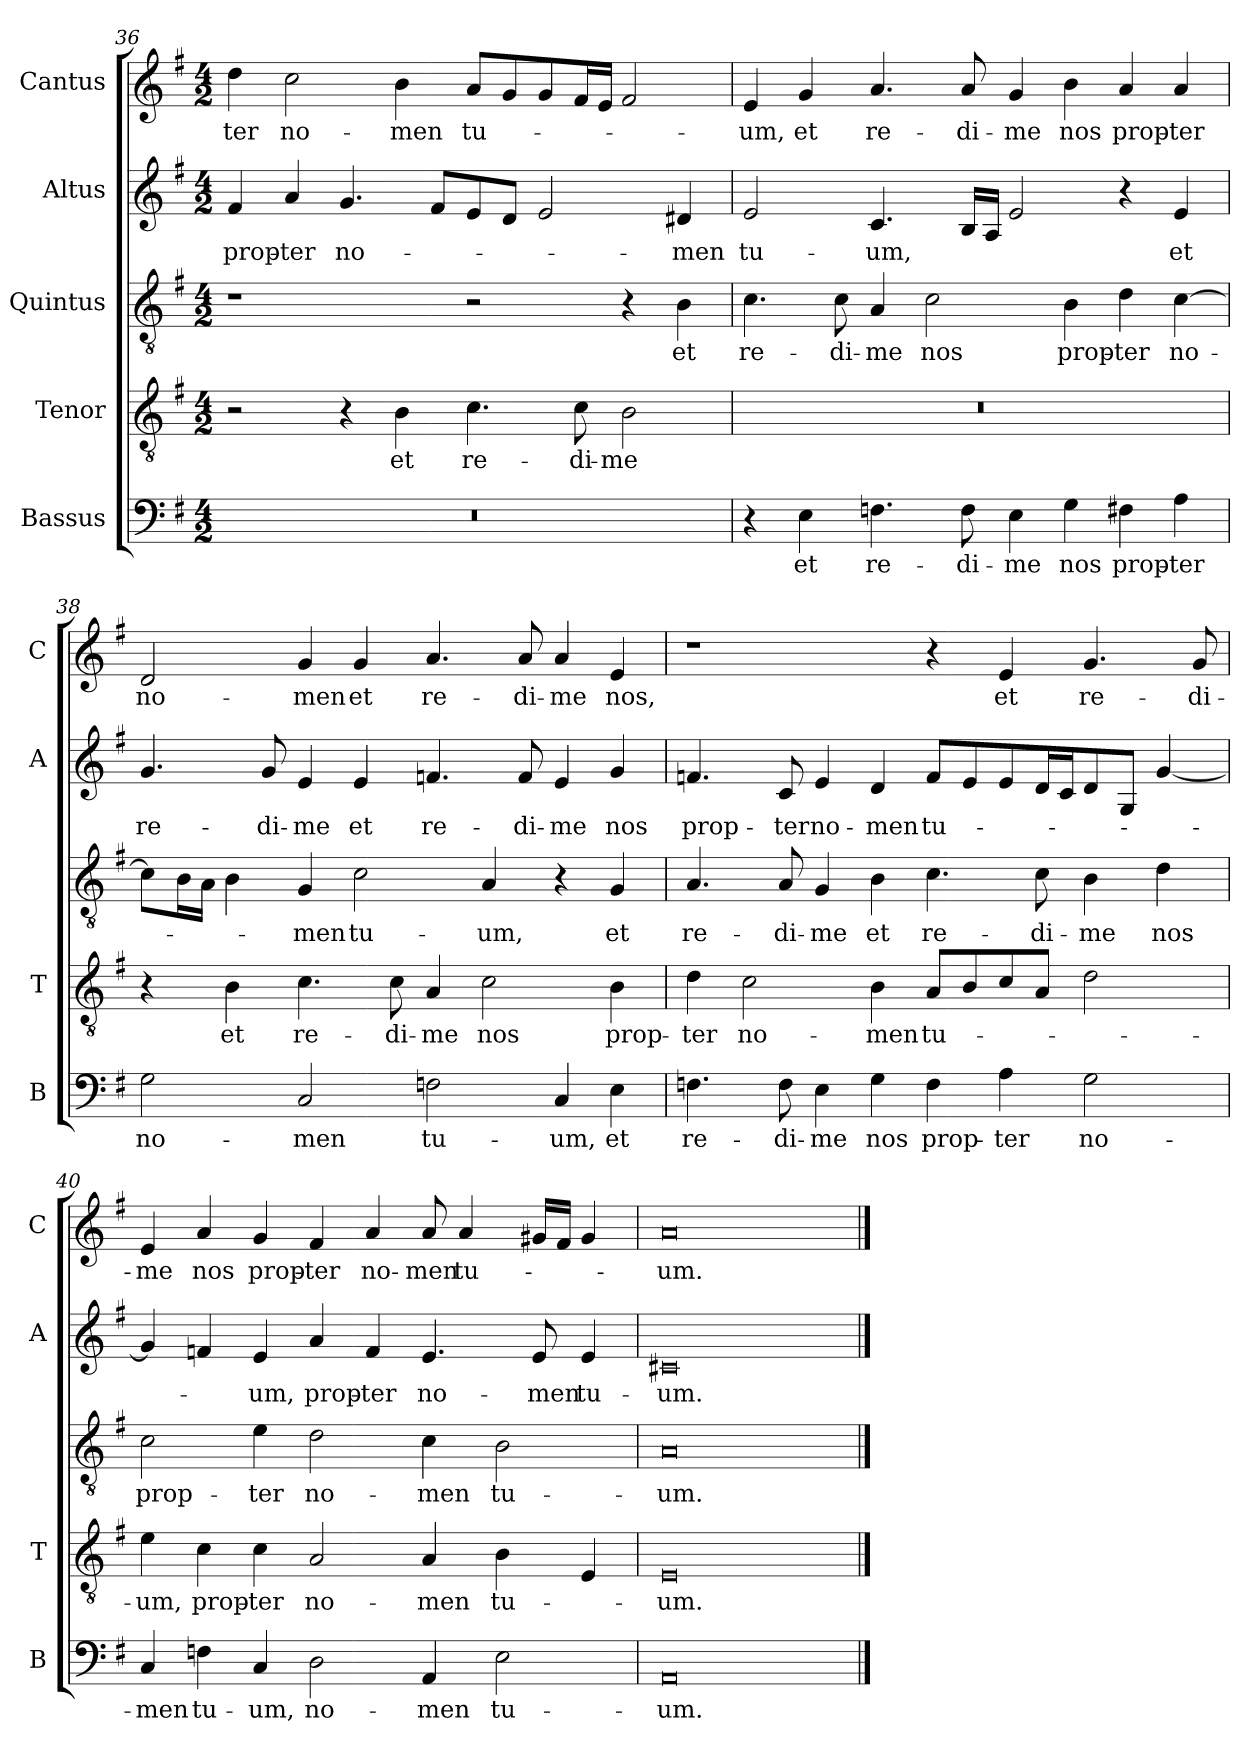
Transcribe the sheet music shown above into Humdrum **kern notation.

**kern	**text	**kern	**text	**kern	**text	**kern	**text	**kern	**text
*part5	*part5	*part4	*part4	*part3	*part3	*part2	*part2	*part1	*part1
*staff5	*staff5	*staff4	*staff4	*staff3	*staff3	*staff2	*staff2	*staff1	*staff1
*I"Bassus	*	*I"Tenor	*	*I"Quintus	*	*I"Altus	*	*I"Cantus	*
*I'B	*	*I'T	*	*	*	*I'A	*	*I'C	*
*clefF4	*	*clefGv2	*	*clefGv2	*	*clefG2	*	*clefG2	*
*k[f#]	*	*k[f#]	*	*k[f#]	*	*k[f#]	*	*k[f#]	*
*G:	*	*G:	*	*G:	*	*G:	*	*G:	*
*M4/2	*	*M4/2	*	*M4/2	*	*M4/2	*	*M4/2	*
=36	=36	=36	=36	=36	=36	=36	=36	=36	=36
!	!	!	!	!	!	!	!LO:LY:b	!	!LO:LY:b
0r	.	2r	.	1r	.	4f#/	prop-	4dd\	-ter
!	!	!	!	!	!	!	!LO:LY:b	!	!LO:LY:b
.	.	.	.	.	.	4a/	-ter	2cc\	no-
!	!	!	!	!	!	!	!LO:LY:b	!	!
.	.	4r	.	.	.	4.g/	no-	.	.
!	!	!	!LO:LY:b	!	!	!	!	!	!LO:LY:b
.	.	4B\	et	.	.	.	.	4b\	-men
.	.	.	.	.	.	8f#/L	.	.	.
!	!	!	!LO:LY:b	!	!	!	!	!	!LO:LY:b
.	.	4.c\	re-	2r	.	8e/	.	8a/L	tu-
.	.	.	.	.	.	8d/J	.	8g/	.
.	.	.	.	.	.	2e/	.	8g/	.
!	!	!	!LO:LY:b	!	!	!	!	!	!
.	.	8c\	-di-	.	.	.	.	16f#/L	.
.	.	.	.	.	.	.	.	16e/JJ	.
!	!	!	!LO:LY:b	!	!	!	!	!	!
.	.	2B\	-me	4r	.	.	.	2f#/	.
!	!	!	!	!	!LO:LY:b	!	!LO:LY:b	!	!
.	.	.	.	4B\	et	4d#X/	-men	.	.
!!LO:LB:g=z
=37	=37	=37	=37	=37	=37	=37	=37	=37	=37
!	!	!	!	!	!LO:LY:b	!	!LO:LY:b	!	!LO:LY:b
4r	.	0r	.	4.c\	re-	2e/	tu-	4e/	-um,
!	!LO:LY:b	!	!	!	!	!	!	!	!LO:LY:b
4E\	et	.	.	.	.	.	.	4g/	et
!	!	!	!	!	!LO:LY:b	!	!	!	!
.	.	.	.	8c\	-di-	.	.	.	.
!	!LO:LY:b	!	!	!	!LO:LY:b	!	!LO:LY:b	!	!LO:LY:b
4.Fn\	re-	.	.	4A/	-me	4.c/	-um,	4.a/	re-
!	!	!	!	!	!LO:LY:b	!	!	!	!
.	.	.	.	2c\	nos	.	.	.	.
!	!LO:LY:b	!	!	!	!	!	!	!	!LO:LY:b
8F\	-di-	.	.	.	.	16B/LL	.	8a/	-di-
.	.	.	.	.	.	16A/JJ	.	.	.
!	!LO:LY:b	!	!	!	!	!	!	!	!LO:LY:b
4E\	-me	.	.	.	.	2e/	.	4g/	-me
!	!LO:LY:b	!	!	!	!LO:LY:b	!	!	!	!LO:LY:b
4G\	nos	.	.	4B\	prop-	.	.	4b\	nos
!	!LO:LY:b	!	!	!	!LO:LY:b	!	!	!	!LO:LY:b
4F#X\	prop-	.	.	4d\	-ter	4r	.	4a/	prop-
!	!LO:LY:b	!	!	!	!LO:LY:b	!	!LO:LY:b	!	!LO:LY:b
4A\	-ter	.	.	[4c\	no-	4e/	et	4a/	-ter
=38	=38	=38	=38	=38	=38	=38	=38	=38	=38
!	!LO:LY:b	!	!	!	!	!	!LO:LY:b	!	!LO:LY:b
2G\	no-	4r	.	8c\L]	.	4.g/	re-	2d/	no-
.	.	.	.	16B\L	.	.	.	.	.
.	.	.	.	16A\JJ	.	.	.	.	.
!	!	!	!LO:LY:b	!	!	!	!	!	!
.	.	4B\	et	4B\	.	.	.	.	.
!	!	!	!	!	!	!	!LO:LY:b	!	!
.	.	.	.	.	.	8g/	-di-	.	.
!	!LO:LY:b	!	!LO:LY:b	!	!LO:LY:b	!	!LO:LY:b	!	!LO:LY:b
2C/	-men	4.c\	re-	4G/	-men	4e/	-me	4g/	-men
!	!	!	!	!	!LO:LY:b	!	!LO:LY:b	!	!LO:LY:b
.	.	.	.	2c\	tu-	4e/	et	4g/	et
!	!	!	!LO:LY:b	!	!	!	!	!	!
.	.	8c\	-di-	.	.	.	.	.	.
!	!LO:LY:b	!	!LO:LY:b	!	!	!	!LO:LY:b	!	!LO:LY:b
2Fn\	tu-	4A/	-me	.	.	4.fn/	re-	4.a/	re-
!	!	!	!LO:LY:b	!	!LO:LY:b	!	!	!	!
.	.	2c\	nos	4A/	-um,	.	.	.	.
!	!	!	!	!	!	!	!LO:LY:b	!	!LO:LY:b
.	.	.	.	.	.	8f/	-di-	8a/	-di-
!	!LO:LY:b	!	!	!	!	!	!LO:LY:b	!	!LO:LY:b
4C/	-um,	.	.	4r	.	4e/	-me	4a/	-me
!	!LO:LY:b	!	!LO:LY:b	!	!LO:LY:b	!	!LO:LY:b	!	!LO:LY:b
4E\	et	4B\	prop-	4G/	et	4g/	nos	4e/	nos,
=39	=39	=39	=39	=39	=39	=39	=39	=39	=39
!	!LO:LY:b	!	!LO:LY:b	!	!LO:LY:b	!	!LO:LY:b	!	!
4.Fn\	re-	4d\	-ter	4.A/	re-	4.fn/	prop-	1r	.
!	!	!	!LO:LY:b	!	!	!	!	!	!
.	.	2c\	no-	.	.	.	.	.	.
!	!LO:LY:b	!	!	!	!LO:LY:b	!	!LO:LY:b	!	!
8F\	-di-	.	.	8A/	-di-	8c/	-ter	.	.
!	!LO:LY:b	!	!	!	!LO:LY:b	!	!LO:LY:b	!	!
4E\	-me	.	.	4G/	-me	4e/	no-	.	.
!	!LO:LY:b	!	!LO:LY:b	!	!LO:LY:b	!	!LO:LY:b	!	!
4G\	nos	4B\	-men	4B\	et	4d/	-men	.	.
!	!LO:LY:b	!	!LO:LY:b	!	!LO:LY:b	!	!LO:LY:b	!	!
4F\	prop-	8A/L	tu-	4.c\	re-	8f/L	tu-	4r	.
.	.	8B/	.	.	.	8e/	.	.	.
!	!LO:LY:b	!	!	!	!	!	!	!	!LO:LY:b
4A\	-ter	8c/	.	.	.	8e/	.	4e/	et
!	!	!	!	!	!LO:LY:b	!	!	!	!
.	.	8A/J	.	8c\	-di-	16d/L	.	.	.
.	.	.	.	.	.	16c/J	.	.	.
!	!LO:LY:b	!	!	!	!LO:LY:b	!	!	!	!LO:LY:b
2G\	no-	2d\	.	4B\	-me	8d/	.	4.g/	re-
.	.	.	.	.	.	8G/J	.	.	.
!	!	!	!	!	!LO:LY:b	!	!	!	!
.	.	.	.	4d\	nos	[4g/	.	.	.
!	!	!	!	!	!	!	!	!	!LO:LY:b
.	.	.	.	.	.	.	.	8g/	-di-
!!LO:LB:g=z
=40	=40	=40	=40	=40	=40	=40	=40	=40	=40
!	!LO:LY:b	!	!LO:LY:b	!	!LO:LY:b	!	!	!	!LO:LY:b
4C/	-men	4e\	-um,	2c\	prop-	4g/]	.	4e/	-me
!	!LO:LY:b	!	!LO:LY:b	!	!	!	!	!	!LO:LY:b
4Fn\	tu-	4c\	prop-	.	.	4fn/	.	4a/	nos
!	!LO:LY:b	!	!LO:LY:b	!	!LO:LY:b	!	!LO:LY:b	!	!LO:LY:b
4C/	-um,	4c\	-ter	4e\	-ter	4e/	-um,	4g/	prop-
!	!LO:LY:b	!	!LO:LY:b	!	!LO:LY:b	!	!LO:LY:b	!	!LO:LY:b
2D\	no-	2A/	no-	2d\	no-	4a/	prop-	4f#/	-ter
!	!	!	!	!	!	!	!LO:LY:b	!	!LO:LY:b
.	.	.	.	.	.	4f/	-ter	4a/	no-
!	!LO:LY:b	!	!LO:LY:b	!	!LO:LY:b	!	!LO:LY:b	!	!LO:LY:b
4AA/	-men	4A/	-men	4c\	-men	4.e/	no-	8a/	-men
!	!	!	!	!	!	!	!	!	!LO:LY:b
.	.	.	.	.	.	.	.	4a/	tu-
!	!LO:LY:b	!	!LO:LY:b	!	!LO:LY:b	!	!	!	!
2E\	tu-	4B\	tu-	2B\	tu-	.	.	.	.
!	!	!	!	!	!	!	!LO:LY:b	!	!
.	.	.	.	.	.	8e/	-men	16g#X/LL	.
.	.	.	.	.	.	.	.	16f#/JJ	.
!	!	!	!	!	!	!	!LO:LY:b	!	!
.	.	4E/	.	.	.	4e/	tu-	4g#/	.
=41	=41	=41	=41	=41	=41	=41	=41	=41	=41
!	!LO:LY:b	!	!LO:LY:b	!	!LO:LY:b	!	!LO:LY:b	!	!LO:LY:b
0AA	-um.	0E	-um.	0A	-um.	0c#X	-um.	0a	-um.
==	==	==	==	==	==	==	==	==	==
*-	*-	*-	*-	*-	*-	*-	*-	*-	*-
